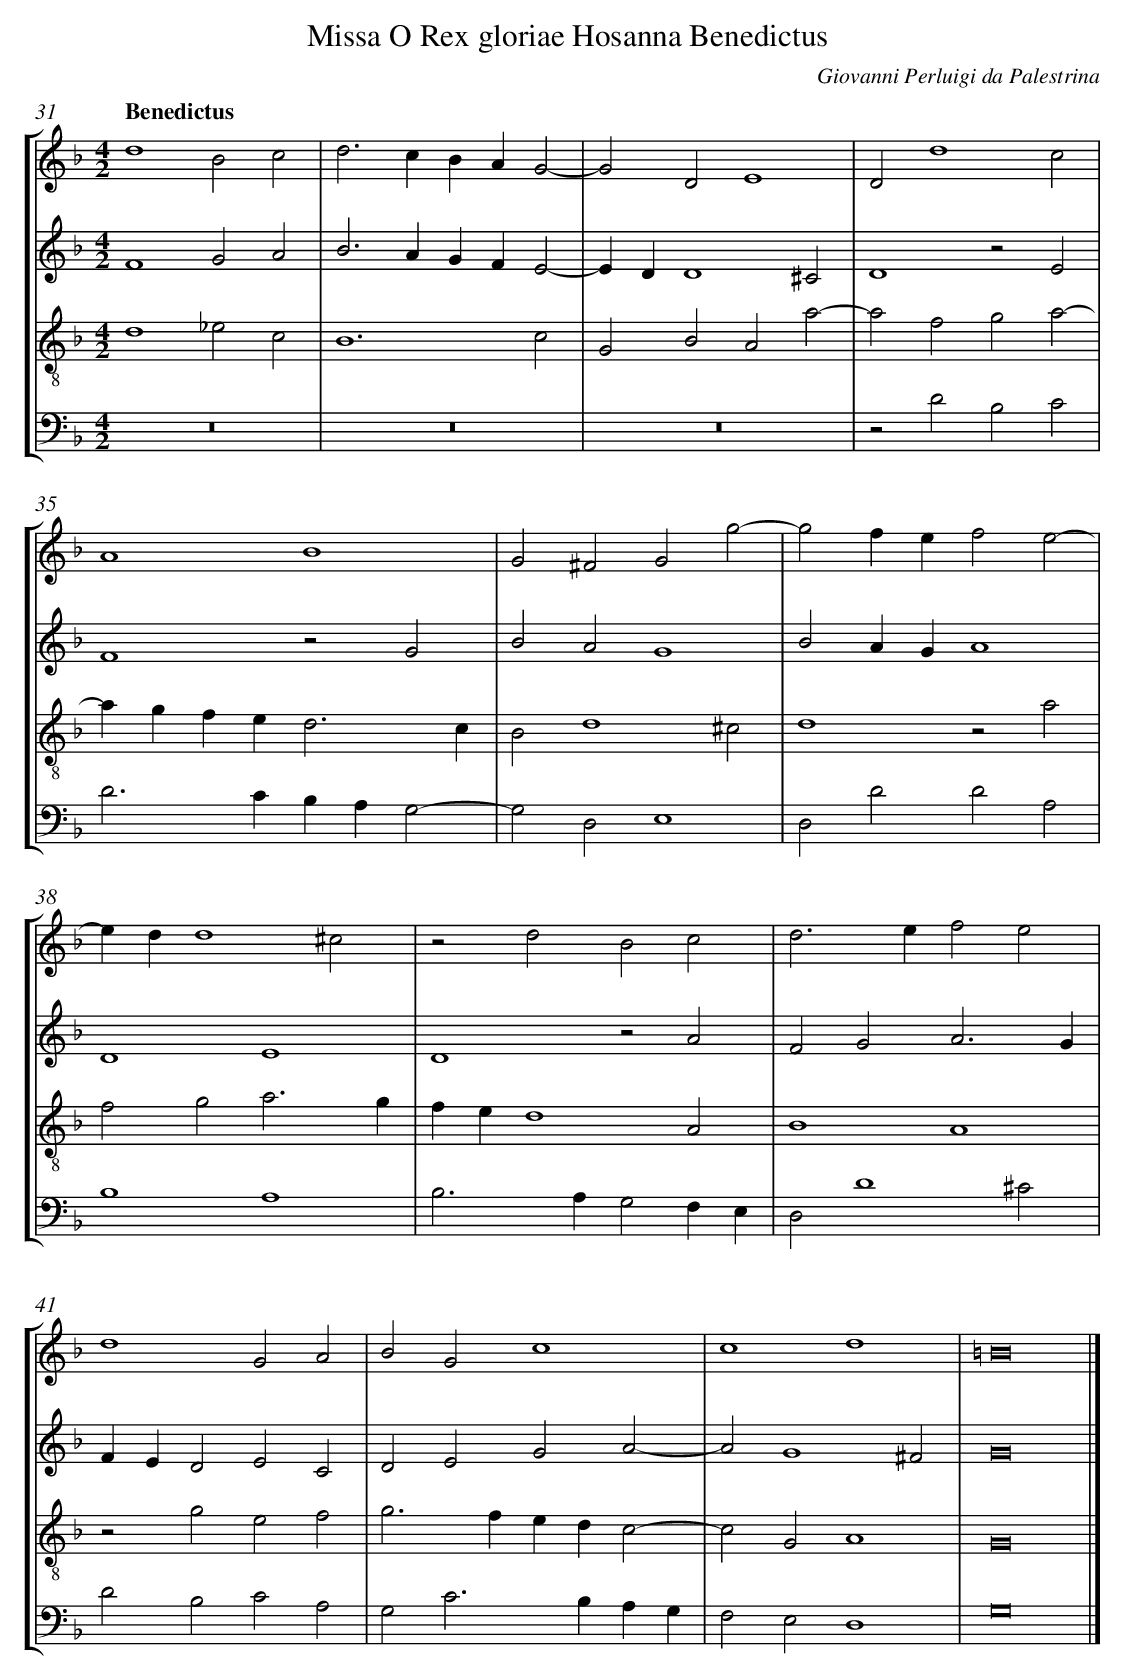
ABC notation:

X:1
T: Missa O Rex gloriae Hosanna Benedictus
C: Giovanni Perluigi da Palestrina
L: 1/4
M: 4/2
Q: "Benedictus"
%%staves [1 2 3 4]
V: 1 clef=treble
V: 2 clef=treble
V: 3 clef=treble-8
V: 4 clef=bass
K: F
[V:1] d4B2c2 |
[V:2] F4G2A2 |
[V:3] d4_e2c2 |
[V:4] z8 |
[V:1] d2>c2BAG2- |
[V:2] B2>A2GFE2- |
[V:3] B6c2 |
[V:4] z8 |
[V:1] G2D2E4 |
[V:2] EDD4^C2 |
[V:3] G2B2A2a2- |
[V:4] z8 |
[V:1] D2d4c2 |
[V:2] D4z2E2 |
[V:3] a2f2g2a2- |
[V:4] z2D2B,2C2 |
[V:1] A4B4 |
[V:2] F4z2G2 |
[V:3] agfe2<d2c |
[V:4] D2>C2B,A,G,2- |
[V:1] G2^F2G2g2- |
[V:2] B2A2G4 |
[V:3] B2d4^c2 |
[V:4] G,2D,2E,4 |
[V:1] g2fef2e2- |
[V:2] B2AGA4 |
[V:3] d4z2a2 |
[V:4] D,2D2D2A,2 |
[V:1] edd4^c2 |
[V:2] D4E4 |
[V:3] f2g2a3g |
[V:4] B,4A,4 |
[V:1] z2d2B2c2 |
[V:2] D4z2A2 |
[V:3] fed4A2 |
[V:4] B,2>A,2G,2F,E, |
[V:1] d2>e2f2e2 |
[V:2] F2G2A3G |
[V:3] B4A4 |
[V:4] D,2D4^C2 |
[V:1] d4G2A2 |
[V:2] FED2E2C2 |
[V:3] z2g2e2f2 |
[V:4] D2B,2C2A,2 |
[V:1] B2G2c4 |
[V:2] D2E2G2A2- |
[V:3] g2>f2edc2- |
[V:4] G,2C2>B,2A,G, |
[V:1] c4d4 |
[V:2] A2G4^F2 |
[V:3] c2G2A4 |
[V:4] F,2E,2D,4 |
[V:1] =B8 |]
[V:2] G8 |]
[V:3] G8 |]
[V:4] G,8 |]
